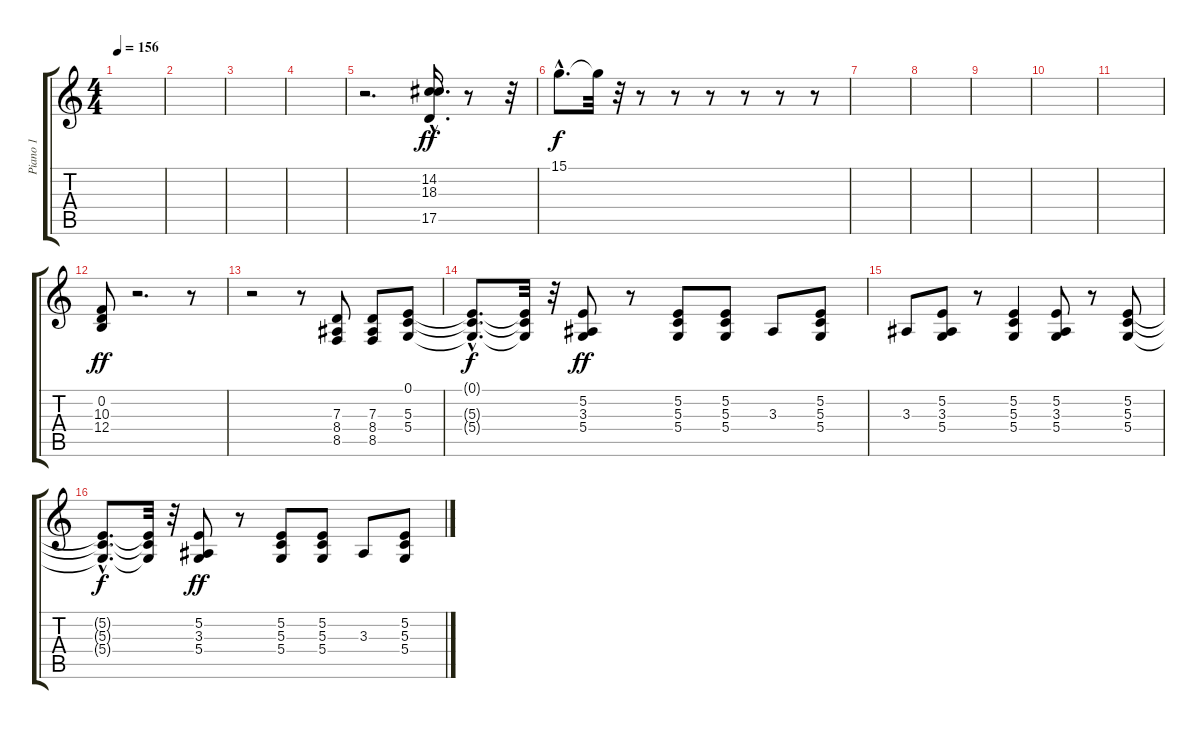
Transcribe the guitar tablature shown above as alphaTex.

\track ("Piano 1" "Piano 1") {instrument acousticgrandpiano}
\staff {score tabs}
\tuning (E4 B3 G3 D3 A2 E2) {hide}
\ts (4 4)
\tempo 156
\clef g2
\ks c
|
|
|
|
r.2{d} (14.2 18.3{hac} 17.5{hac}).16{d dy ff} r.8 r.32 |
15.1{hac}.8{d dy f} 15.1{t}.32 r.32 r.8 r.8 r.8 r.8 r.8 r.8 |
|
|
|
|
|
(0.2 10.3 12.4).8{dy ff} r.2{d} r.8 |
r.2 r.8 (7.3 8.4 8.5).8 (7.3 8.4 8.5).8 (0.1 5.3 5.4).8 |
(0.1{hac t} 5.3{hac t} 5.4{hac t}).8{d dy f} (0.1{t} 5.3{t} 5.4{t}).32 r.32 (5.2 3.3 5.4).8{dy ff} r.8 (5.2 5.3 5.4).8 (5.2 5.3 5.4).8 3.3.8 (5.2 5.3 5.4).8 |
3.3.8 (5.2 3.3 5.4).8 r.8 (5.2 5.3 5.4).4 (5.2 3.3 5.4).8 r.8 (5.2 5.3 5.4).8 |
(5.2{hac t} 5.3{hac t} 5.4{hac t}).8{d dy f} (5.2{t} 5.3{t} 5.4{t}).32 r.32 (5.2 3.3 5.4).8{dy ff} r.8 (5.2 5.3 5.4).8 (5.2 5.3 5.4).8 3.3.8 (5.2 5.3 5.4).8
